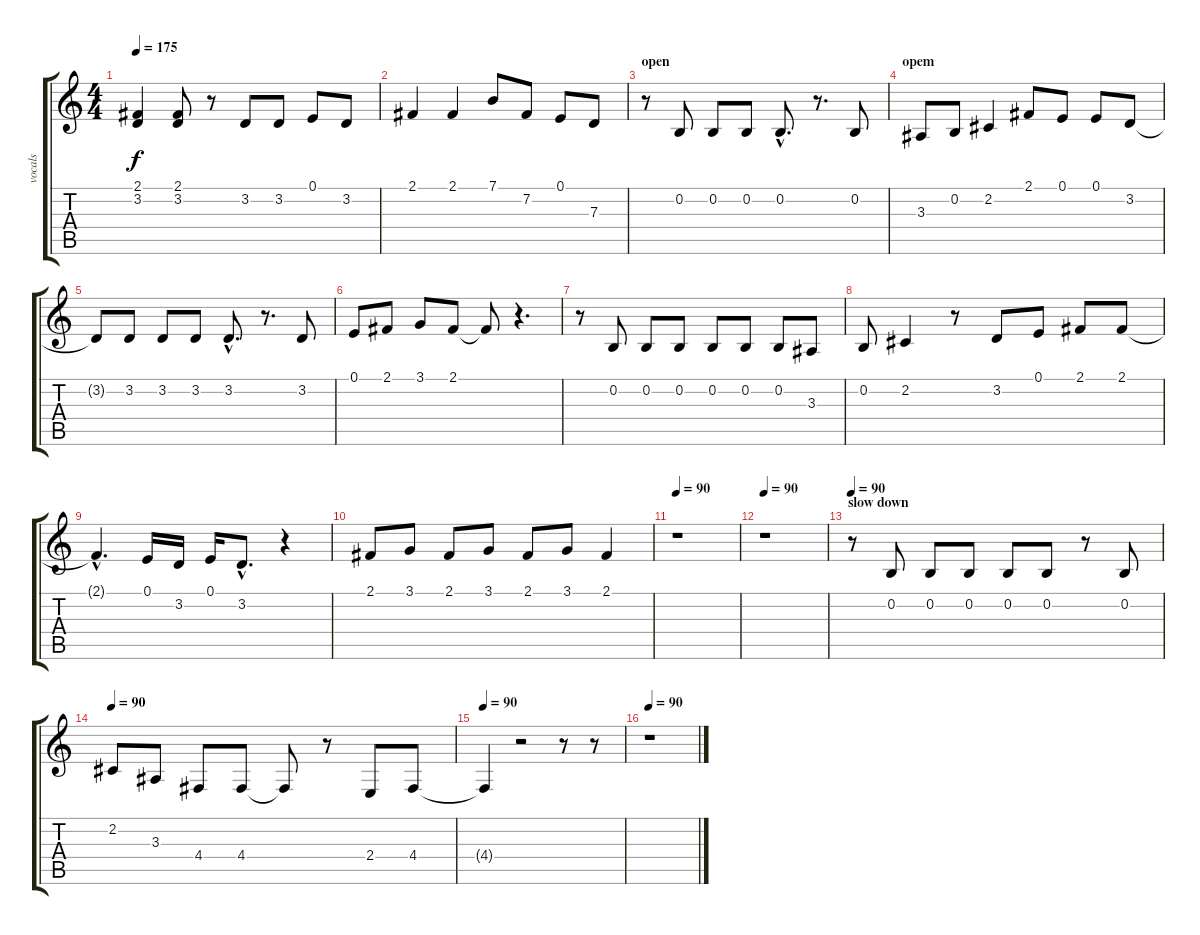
\track ("vocals" "vocals") {instrument panflute}
\staff {score tabs}
\tuning (E4 B3 G3 D3 A2 E2) {hide}
\ts (4 4)
\tempo 175
\clef g2
\ks c
(2.1 3.2).4{dy f} (2.1 3.2).8 r.8 3.2.8 3.2.8 0.1.8 3.2.8 |
2.1.4 2.1.4 7.1.8 7.2.8 0.1.8 7.3.8 |
\section ("" "open")
r.8 0.2.8 0.2.8 0.2.8 0.2{hac}.8{d} r.8{d} 0.2.8 |
\section ("" "opem")
3.3.8 0.2.8 2.2.4 2.1.8 0.1.8 0.1.8 3.2.8 |
3.2{t}.8 3.2.8 3.2.8 3.2.8 3.2{hac}.8{d} r.8{d} 3.2.8 |
0.1.8 2.1.8 3.1.8 2.1.8 2.1{t}.8 r.4{d} |
r.8 0.2.8 0.2.8 0.2.8 0.2.8 0.2.8 0.2.8 3.3.8 |
0.2.8 2.2.4 r.8 3.2.8 0.1.8 2.1.8 2.1.8 |
2.1{hac t}.4{d} 0.1.16 3.2.16 0.1.16 3.2{hac}.8{d} r.4 |
2.1.8 3.1.8 2.1.8 3.1.8 2.1.8 3.1.8 2.1.4 |
\tempo 90
r.1 |
\tempo 90
r.1 |
\section ("" "slow down")
\tempo 90
r.8 0.2.8 0.2.8 0.2.8 0.2.8 0.2.8 r.8 0.2.8 |
\tempo 90
2.2.8 3.3.8 4.4.8 4.4.8 4.4{t}.8 r.8 2.4.8 4.4.8 |
\tempo 90
4.4{t}.4 r.2 r.8 r.8 |
\tempo 90
r.1
